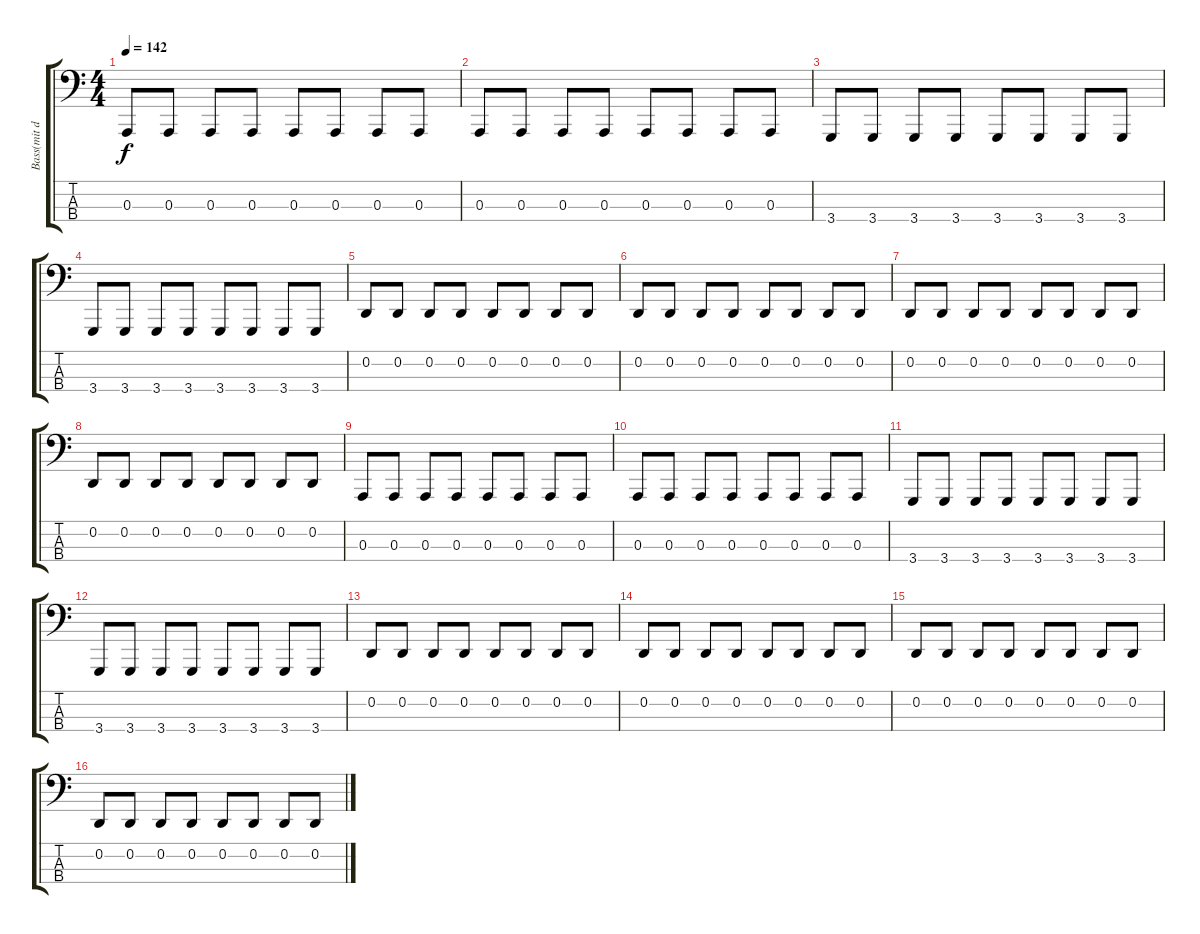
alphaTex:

\track ("Bass(mit diesem Effekt...)" "Bass(mit d") {instrument bassoon}
\staff {score tabs}
\tuning (G2 D2 A1 E1) {hide}
\ts (4 4)
\tempo 142
\clef f4
\ks c
0.3.8{dy f} 0.3.8 0.3.8 0.3.8 0.3.8 0.3.8 0.3.8 0.3.8 |
0.3.8 0.3.8 0.3.8 0.3.8 0.3.8 0.3.8 0.3.8 0.3.8 |
3.4.8 3.4.8 3.4.8 3.4.8 3.4.8 3.4.8 3.4.8 3.4.8 |
3.4.8 3.4.8 3.4.8 3.4.8 3.4.8 3.4.8 3.4.8 3.4.8 |
0.2.8 0.2.8 0.2.8 0.2.8 0.2.8 0.2.8 0.2.8 0.2.8 |
0.2.8 0.2.8 0.2.8 0.2.8 0.2.8 0.2.8 0.2.8 0.2.8 |
0.2.8 0.2.8 0.2.8 0.2.8 0.2.8 0.2.8 0.2.8 0.2.8 |
0.2.8 0.2.8 0.2.8 0.2.8 0.2.8 0.2.8 0.2.8 0.2.8 |
0.3.8 0.3.8 0.3.8 0.3.8 0.3.8 0.3.8 0.3.8 0.3.8 |
0.3.8 0.3.8 0.3.8 0.3.8 0.3.8 0.3.8 0.3.8 0.3.8 |
3.4.8 3.4.8 3.4.8 3.4.8 3.4.8 3.4.8 3.4.8 3.4.8 |
3.4.8 3.4.8 3.4.8 3.4.8 3.4.8 3.4.8 3.4.8 3.4.8 |
0.2.8 0.2.8 0.2.8 0.2.8 0.2.8 0.2.8 0.2.8 0.2.8 |
0.2.8 0.2.8 0.2.8 0.2.8 0.2.8 0.2.8 0.2.8 0.2.8 |
0.2.8 0.2.8 0.2.8 0.2.8 0.2.8 0.2.8 0.2.8 0.2.8 |
0.2.8 0.2.8 0.2.8 0.2.8 0.2.8 0.2.8 0.2.8 0.2.8
